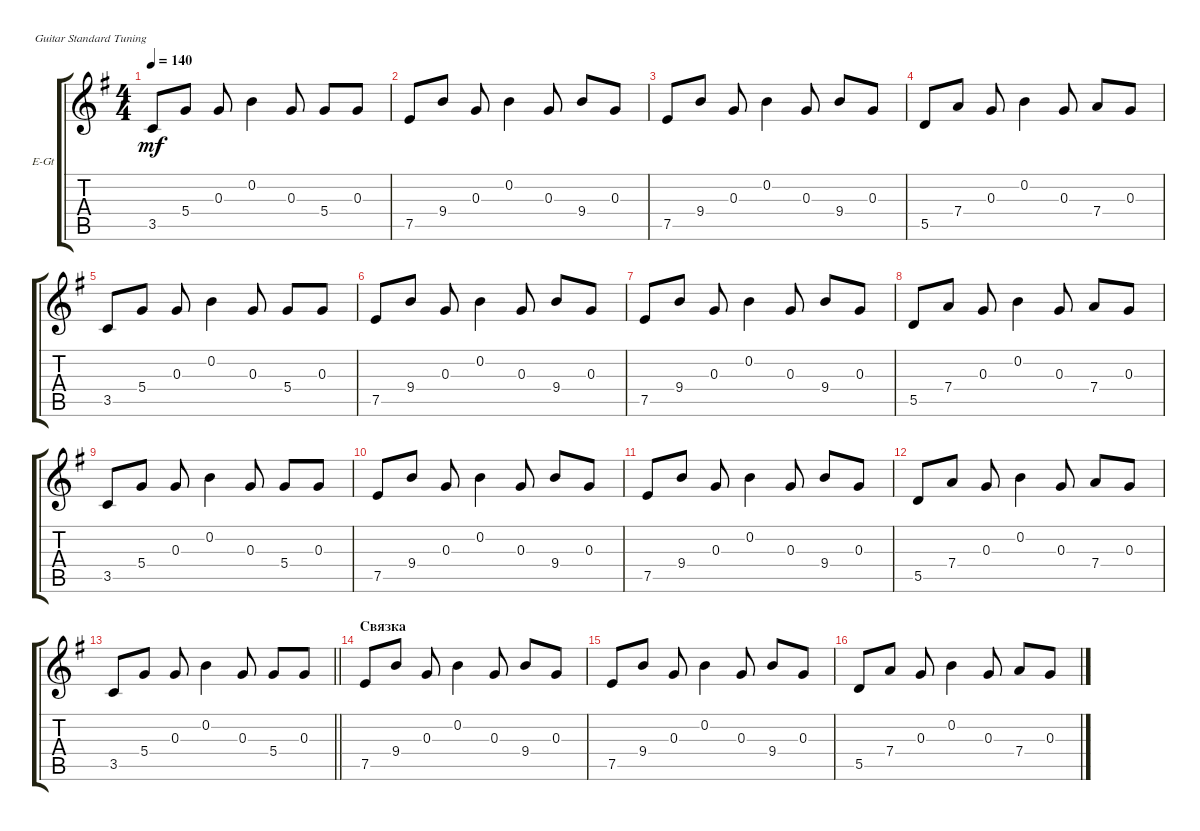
\defaultSystemsLayout 4
\bracketExtendMode groupsimilarinstruments
\firstSystemTrackNameOrientation horizontal
\otherSystemsTrackNameOrientation horizontal
\track ("ЧИСТАЯ-ЛЕВОЕ-УХО" "E-Gt") {instrument electricguitarclean}
\staff {score tabs}
\tuning (E4 B3 G3 D3 A2 E2)
\ts (4 4)
\tempo 140
\clef g2
\scale
0.333333
\ks eminor
3.5.8{dy mf} 5.4.8 0.3.8 0.2.4 0.3.8 5.4.8 0.3.8 |
\scale
0.333333 7.5.8 9.4.8 0.3.8 0.2.4 0.3.8 9.4.8 0.3.8 |
\scale
0.333333 7.5.8 9.4.8 0.3.8 0.2.4 0.3.8 9.4.8 0.3.8 |
\scale
0.333333 5.5.8 7.4.8 0.3.8 0.2.4 0.3.8 7.4.8 0.3.8 |
\scale
0.333333 3.5.8 5.4.8 0.3.8 0.2.4 0.3.8 5.4.8 0.3.8 |
\scale
0.333333 7.5.8 9.4.8 0.3.8 0.2.4 0.3.8 9.4.8 0.3.8 |
\scale
0.333333 7.5.8 9.4.8 0.3.8 0.2.4 0.3.8 9.4.8 0.3.8 |
\scale
0.333333 5.5.8 7.4.8 0.3.8 0.2.4 0.3.8 7.4.8 0.3.8 |
\scale
0.333333 3.5.8 5.4.8 0.3.8 0.2.4 0.3.8 5.4.8 0.3.8 |
\scale
0.333333 7.5.8 9.4.8 0.3.8 0.2.4 0.3.8 9.4.8 0.3.8 |
\scale
0.333333 7.5.8 9.4.8 0.3.8 0.2.4 0.3.8 9.4.8 0.3.8 |
\scale
0.333333 5.5.8 7.4.8 0.3.8 0.2.4 0.3.8 7.4.8 0.3.8 |
\scale
0.333333
\barLineRight lightlight
3.5.8 5.4.8 0.3.8 0.2.4 0.3.8 5.4.8 0.3.8 |
\section ("" "Связка")
\scale
0.333333 7.5.8 9.4.8 0.3.8 0.2.4 0.3.8 9.4.8 0.3.8 |
\scale
0.333333 7.5.8 9.4.8 0.3.8 0.2.4 0.3.8 9.4.8 0.3.8 |
\scale
0.333333 5.5.8 7.4.8 0.3.8 0.2.4 0.3.8 7.4.8 0.3.8
